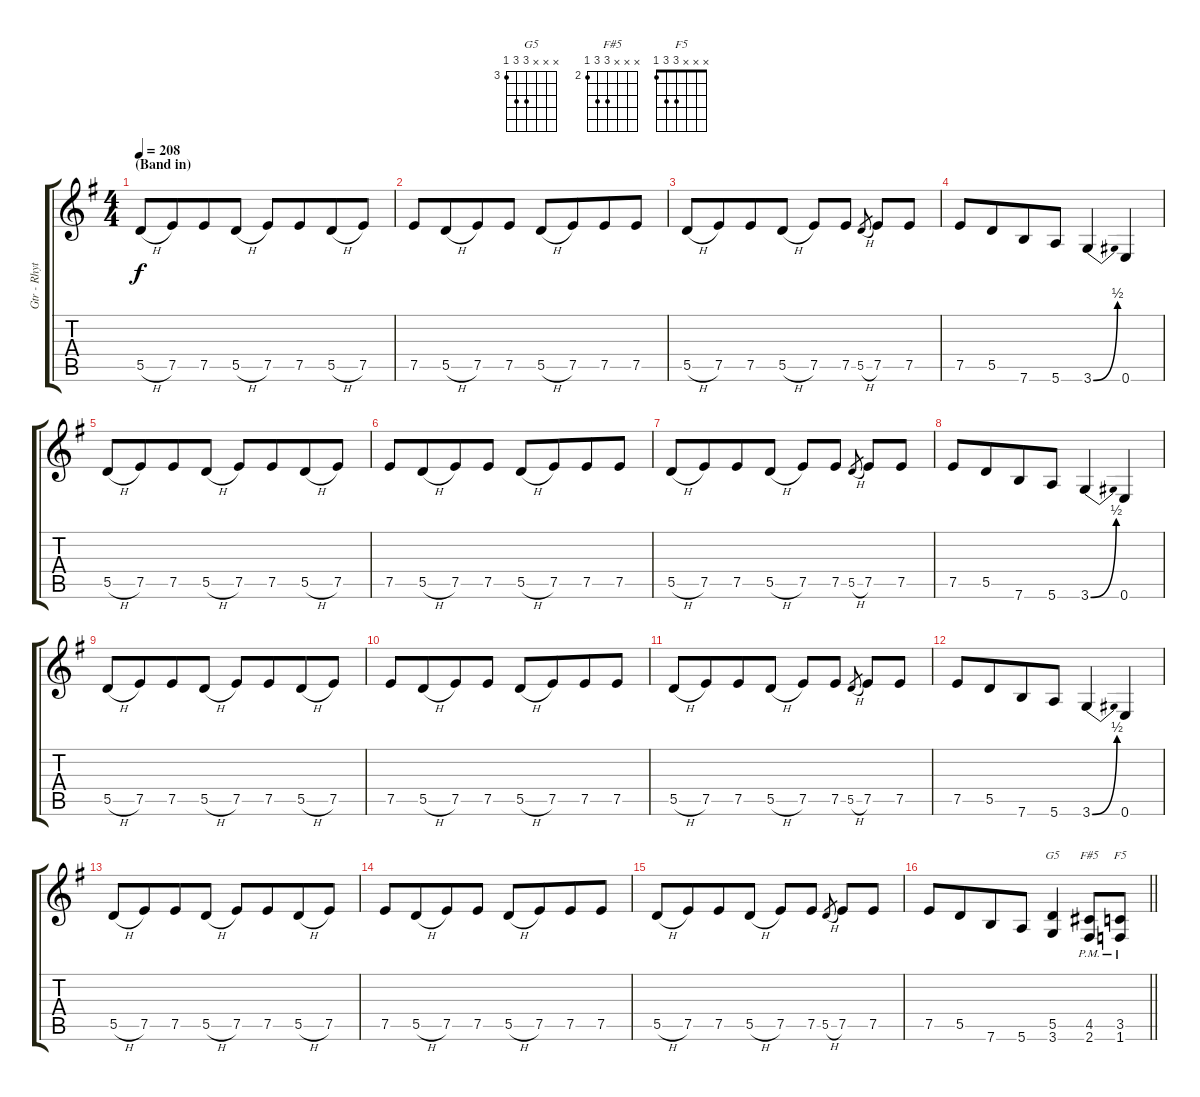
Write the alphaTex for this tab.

\track ("Gtr - Rhythm 1" "Gtr - Rhyt") {instrument overdrivenguitar}
\staff {score tabs}
\tuning (E4 B3 G3 D3 A2 E2) {hide}
\chord ("G5" x x x 5 5 3) {firstfret 3}
\chord ("F#5" x x x 4 4 2) {firstfret 2}
\chord ("F5" x x x 3 3 1)
\ts (4 4)
\section ("" "(Band in)")
\tempo 208
\clef g2
\ks eminor
5.5{h}.8{dy f} 7.5.8{beam merge} 7.5.8 5.5{h}.8 7.5.8 7.5.8{beam merge} 5.5{h}.8 7.5.8 |
7.5.8 5.5{h}.8{beam merge} 7.5.8 7.5.8 5.5{h}.8 7.5.8{beam merge} 7.5.8 7.5.8 |
5.5{h}.8 7.5.8{beam merge} 7.5.8 5.5{h}.8 7.5.8 7.5.8 5.5{h}.8{gr beam merge} 7.5.8 7.5.8 |
7.5.8 5.5.8{beam merge} 7.6.8 5.6.8 3.6{be (bend 0 0 60 2)}.4 0.6.4 |
5.5{h}.8 7.5.8{beam merge} 7.5.8 5.5{h}.8 7.5.8 7.5.8{beam merge} 5.5{h}.8 7.5.8 |
7.5.8 5.5{h}.8{beam merge} 7.5.8 7.5.8 5.5{h}.8 7.5.8{beam merge} 7.5.8 7.5.8 |
5.5{h}.8 7.5.8{beam merge} 7.5.8 5.5{h}.8 7.5.8 7.5.8 5.5{h}.8{gr beam merge} 7.5.8 7.5.8 |
7.5.8 5.5.8{beam merge} 7.6.8 5.6.8 3.6{be (bend 0 0 60 2)}.4 0.6.4 |
5.5{h}.8 7.5.8{beam merge} 7.5.8 5.5{h}.8 7.5.8 7.5.8{beam merge} 5.5{h}.8 7.5.8 |
7.5.8 5.5{h}.8{beam merge} 7.5.8 7.5.8 5.5{h}.8 7.5.8{beam merge} 7.5.8 7.5.8 |
5.5{h}.8 7.5.8{beam merge} 7.5.8 5.5{h}.8 7.5.8 7.5.8 5.5{h}.8{gr beam merge} 7.5.8 7.5.8 |
7.5.8 5.5.8{beam merge} 7.6.8 5.6.8 3.6{be (bend 0 0 60 2)}.4 0.6.4 |
5.5{h}.8 7.5.8{beam merge} 7.5.8 5.5{h}.8 7.5.8 7.5.8{beam merge} 5.5{h}.8 7.5.8 |
7.5.8 5.5{h}.8{beam merge} 7.5.8 7.5.8 5.5{h}.8 7.5.8{beam merge} 7.5.8 7.5.8 |
5.5{h}.8 7.5.8{beam merge} 7.5.8 5.5{h}.8 7.5.8 7.5.8 5.5{h}.8{gr beam merge} 7.5.8 7.5.8 |
\barLineRight lightlight
7.5.8 5.5.8{beam merge} 7.6.8 5.6.8 (5.5 3.6).4{ch "G5"} (4.5{pm} 2.6{pm}).8{ch "F#5"} (3.5{pm} 1.6{pm}).8{ch "F5"}
